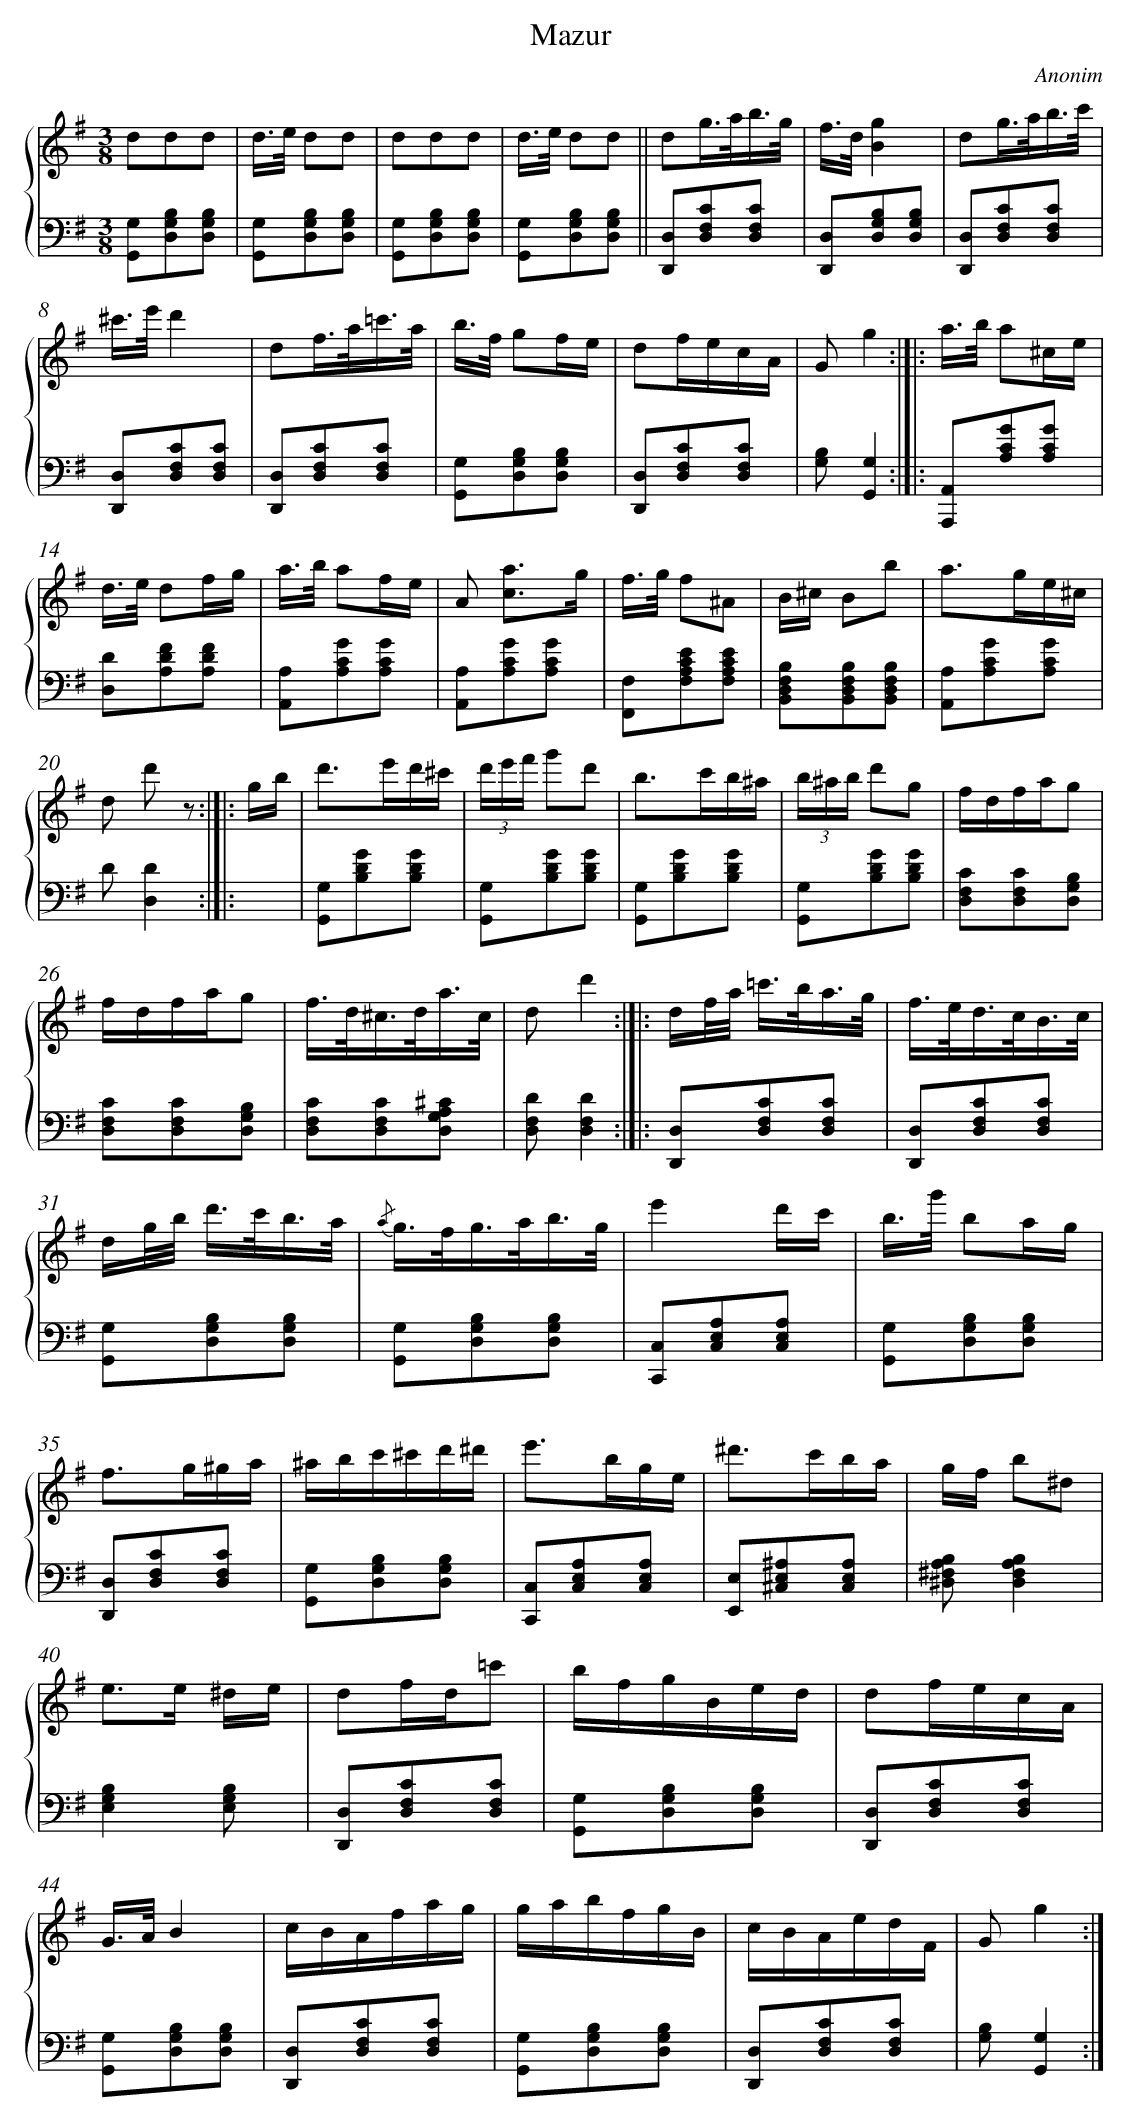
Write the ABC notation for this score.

X:1
T: Mazur
C: Anonim
L: 1/8
M: 3/8
%%staves {1 2}
V: 1 clef=treble
V: 2 clef=bass
K: G
[V:1] ddd |
[V:2] [G,G,,][B,G,D,][B,G,D,] |
[V:1] d/>e/ dd |
[V:2] [G,G,,][B,G,D,][B,G,D,] |
[V:1] ddd |
[V:2] [G,G,,][B,G,D,][B,G,D,] |
[V:1] d/>e/ dd ||
[V:2] [G,G,,][B,G,D,][B,G,D,] ||
[V:1] dg/>a/b3//g// |
[V:2] [D,D,,][CF,D,][CF,D,] |
[V:1] f/>d/[g2B2] |
[V:2] [D,D,,][B,G,D,][B,G,D,] |
[V:1] dg/>a/b3//c'// |
[V:2] [D,D,,][CF,D,][CF,D,] |
[V:1] ^c'/>e'/d'2 |
[V:2] [D,D,,][CF,D,][CF,D,] |
[V:1] df/>a/=c'3//a// |
[V:2] [D,D,,][CF,D,][CF,D,] |
[V:1] b/>f/ gf/e/ |
[V:2] [G,G,,][B,G,D,][B,G,D,] |
[V:1] df/e/c/A/ |
[V:2] [D,D,,][CF,D,][CF,D,] |
[V:1] Gg2 :|]|:
[V:2] [B,G,][G,2G,,2] :|]|:
[V:1] a/>b/ a^c/e/ |
[V:2] [A,,A,,,][GCA,][GCA,] |
[V:1] d/>e/ df/g/ |
[V:2] [DD,][FDA,][FDA,] |
[V:1] a/>b/ af/e/ |
[V:2] [A,A,,][GCA,][GCA,] |
[V:1] A [a3/c3/]g/ |
[V:2] [A,A,,][GCA,][GCA,] |
[V:1] f/>g/ f^A |
[V:2] [F,F,,][ECA,F,][ECA,F,] |
[V:1] B/^c/ Bb |
[V:2] [B,F,D,B,,][B,F,D,B,,][B,F,D,B,,] |
[V:1] a>ge/^c/ |
[V:2] [A,A,,][GCA,][GCA,] |
[V:1] d d' z :|]|:
[V:2] D[D2D,2] :|]|:
[V:1] g/b/ |
[V:2] x |
[V:1] d'>e'd'/^c'/ |
[V:2] [G,G,,][GDB,][GDB,] |
[V:1] (3d'/e'/f'/ g'd' |
[V:2] [G,G,,][GDB,][GDB,] |
[V:1] b>c'b/^a/ |
[V:2] [G,G,,][GDB,][GDB,] |
[V:1] (3b/^a/b/ d'g |
[V:2] [G,G,,][GDB,][GDB,] |
[V:1] f/d/f/a/g |
[V:2] [CF,D,][CF,D,][B,G,D,] |
[V:1] f/d/f/a/g |
[V:2] [CF,D,][CF,D,][B,G,D,] |
[V:1] f/>d/^c/>d/a3//c// |
[V:2] [CF,D,][CF,D,][^CA,G,D,] |
[V:1] dd'2 :|]|:
[V:2] [DF,D,][D2F,2D,2] :|]|:
[V:1] d/f//a/< =c'/b/<a/g// |
[V:2] [D,D,,][CF,D,][CF,D,] |
[V:1] f/>e/d/>c/B3//c// |
[V:2] [D,D,,][CF,D,][CF,D,] |
[V:1] d/g//b/< d'/c'/<b/a// |
[V:2] [G,G,,][B,G,D,][B,G,D,] |
[V:1] {/a} g/>f/g/>a/b3//g// |
[V:2] [G,G,,][B,G,D,][B,G,D,] |
[V:1] e'2d'/c'/ |
[V:2] [C,C,,][A,E,C,][A,E,C,] |
[V:1] b/>g'/ ba/g/ |
[V:2] [G,G,,][B,G,D,][B,G,D,] |
[V:1] f>g^g/a/ |
[V:2] [D,D,,][CF,D,][CF,D,] |
[V:1] ^a/b/c'/^c'/d'/^d'/ |
[V:2] [G,G,,][B,G,D,][B,G,D,] |
[V:1] e'>bg/e/ |
[V:2] [C,C,,][A,E,C,][A,E,C,] |
[V:1] ^d'>c'b/a/ |
[V:2] [E,E,,][^A,E,^C,][A,E,C,] |
[V:1] g/f/ b^d |
[V:2] [B,A,^F,^D,][B,2A,2F,2D,2] |
[V:1] e>e ^d/e/ |
[V:2] [B,2G,2E,2][B,G,E,] |
[V:1] df/d/=c' |
[V:2] [D,D,,][CF,D,][CF,D,] |
[V:1] b/f/g/B/e/d/ |
[V:2] [G,G,,][B,G,D,][B,G,D,] |
[V:1] df/e/c/A/ |
[V:2] [D,D,,][CF,D,][CF,D,] |
[V:1] G/>A/B2 |
[V:2] [G,G,,][B,G,D,][B,G,D,] |
[V:1] c/B/A/f/a/g/ |
[V:2] [D,D,,][CF,D,][CF,D,] |
[V:1] g/a/b/f/g/B/ |
[V:2] [G,G,,][B,G,D,][B,G,D,] |
[V:1] c/B/A/e/d/F/ |
[V:2] [D,D,,][CF,D,][CF,D,] |
[V:1] Gg2 :|]
[V:2] [B,G,][G,2G,,2] :|]
